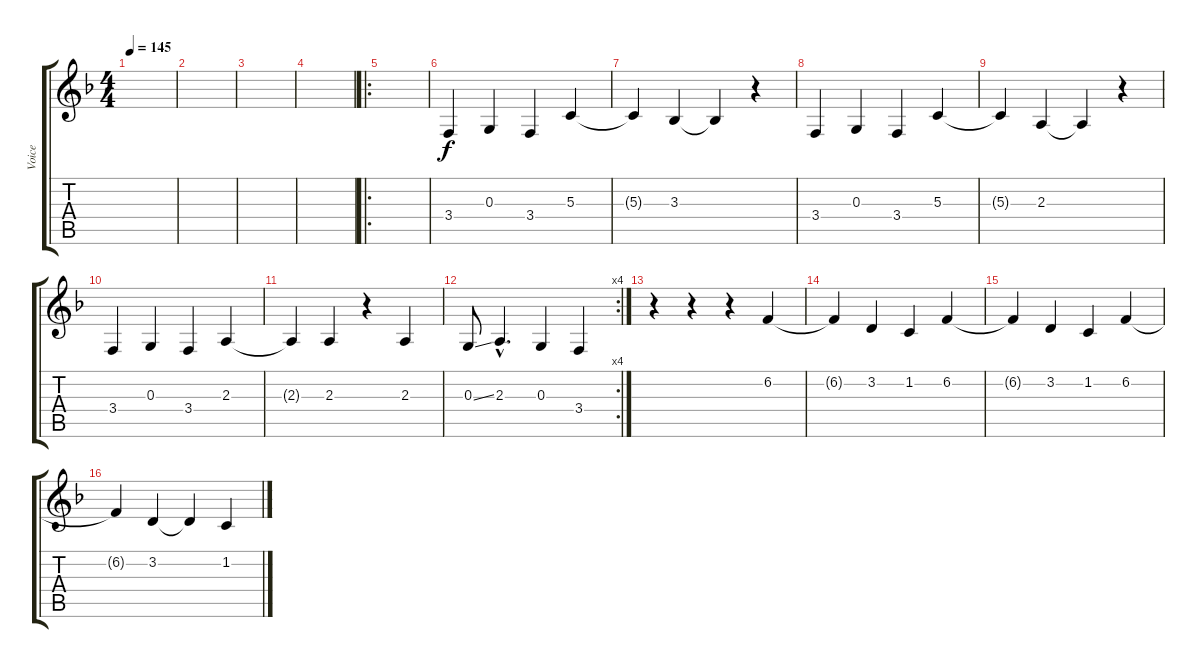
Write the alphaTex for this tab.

\track ("Voice" "Voice") {instrument accordion}
\staff {score tabs}
\tuning (E4 B3 G3 D3 A2 E2) {hide}
\ts (4 4)
\tempo 145
\clef g2
\ks f
|
|
|
|
\ro
|
3.4.4 0.3.4 3.4.4 5.3.4 |
5.3{t}.4 3.3.4 3.3{t}.4 r.4 |
3.4.4 0.3.4 3.4.4 5.3.4 |
5.3{t}.4 2.3.4 2.3{t}.4 r.4 |
3.4.4 0.3.4 3.4.4 2.3.4 |
2.3{t}.4 2.3.4 r.4 2.3.4 |
\rc 4
0.3{ss}.8 2.3{hac}.4{d} 0.3.4 3.4.4 |
r.4 r.4 r.4 6.2.4 |
6.2{t}.4 3.2.4 1.2.4 6.2.4 |
6.2{t}.4 3.2.4 1.2.4 6.2.4 |
6.2{t}.4 3.2.4 3.2{t}.4 1.2.4
